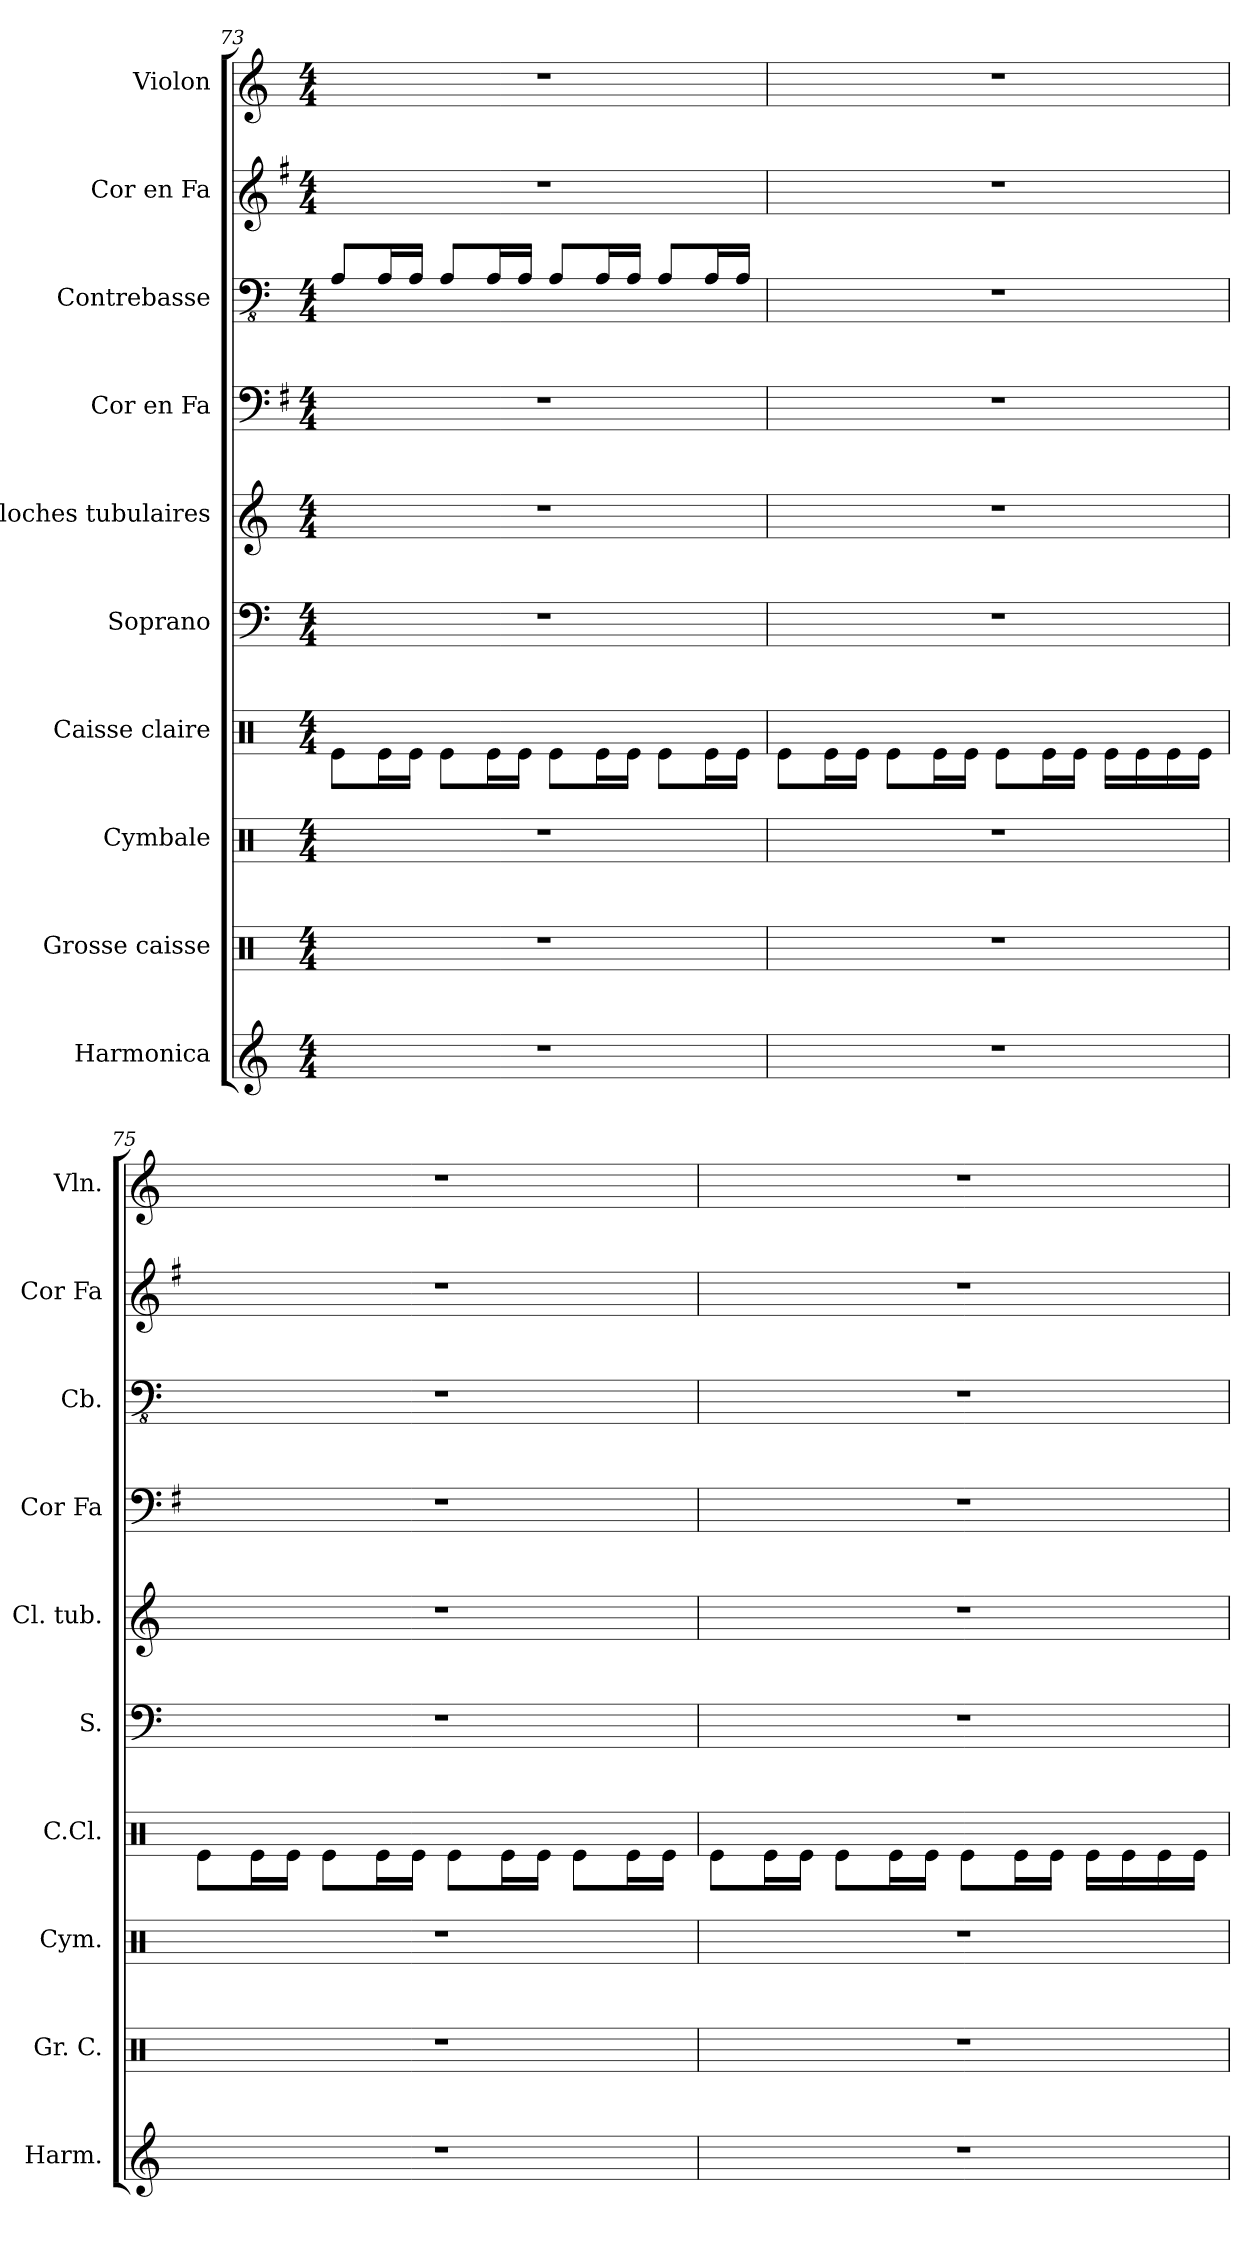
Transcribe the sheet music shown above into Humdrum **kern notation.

**kern	**kern	**kern	**kern	**kern	**kern	**kern	**kern	**kern	**kern
*part10	*part9	*part8	*part7	*part6	*part5	*part4	*part3	*part2	*part1
*staff10	*staff9	*staff8	*staff7	*staff6	*staff5	*staff4	*staff3	*staff2	*staff1
*I"Harmonica	*I"Grosse caisse	*I"Cymbale	*I"Caisse claire	*I"Soprano	*I"Cloches tubulaires	*I"Cor en Fa	*I"Contrebasse	*I"Cor en Fa	*I"Violon
*I'Harm.	*I'Gr. C.	*I'Cym.	*I'C.Cl.	*I'S.	*I'Cl. tub.	*I'Cor Fa	*I'Cb.	*I'Cor Fa	*I'Vln.
*clefG2	*clefX	*clefX	*clefX	*clefF4	*clefG2	*clefF4	*clefFv4	*clefG2	*clefG2
*	*	*	*	*	*	*ITrd4c7	*ITrd7c12	*ITrd4c7	*
*k[]	*k[]	*k[]	*k[]	*k[]	*k[]	*k[]	*k[]	*k[]	*k[]
*M4/4	*M4/4	*M4/4	*M4/4	*M4/4	*M4/4	*M4/4	*M4/4	*M4/4	*M4/4
=73	=73	=73	=73	=73	=73	=73	=73	=73	=73
1r	1r	1r	8Re\L	1r	1r	1r	8AAA/L	1r	1r
.	.	.	16Re\L	.	.	.	16AAA/L	.	.
.	.	.	16Re\JJ	.	.	.	16AAA/JJ	.	.
.	.	.	8Re\L	.	.	.	8AAA/L	.	.
.	.	.	16Re\L	.	.	.	16AAA/L	.	.
.	.	.	16Re\JJ	.	.	.	16AAA/JJ	.	.
.	.	.	8Re\L	.	.	.	8AAA/L	.	.
.	.	.	16Re\L	.	.	.	16AAA/L	.	.
.	.	.	16Re\JJ	.	.	.	16AAA/JJ	.	.
.	.	.	8Re\L	.	.	.	8AAA/L	.	.
.	.	.	16Re\L	.	.	.	16AAA/L	.	.
.	.	.	16Re\JJ	.	.	.	16AAA/JJ	.	.
!!LO:PB:g=z
=74	=74	=74	=74	=74	=74	=74	=74	=74	=74
1r	1r	1r	8Re\L	1r	1r	1r	1r	1r	1r
.	.	.	16Re\L	.	.	.	.	.	.
.	.	.	16Re\JJ	.	.	.	.	.	.
.	.	.	8Re\L	.	.	.	.	.	.
.	.	.	16Re\L	.	.	.	.	.	.
.	.	.	16Re\JJ	.	.	.	.	.	.
.	.	.	8Re\L	.	.	.	.	.	.
.	.	.	16Re\L	.	.	.	.	.	.
.	.	.	16Re\JJ	.	.	.	.	.	.
.	.	.	16Re\LL	.	.	.	.	.	.
.	.	.	16Re\	.	.	.	.	.	.
.	.	.	16Re\	.	.	.	.	.	.
.	.	.	16Re\JJ	.	.	.	.	.	.
=75	=75	=75	=75	=75	=75	=75	=75	=75	=75
1r	1r	1r	8Re\L	1r	1r	1r	1r	1r	1r
.	.	.	16Re\L	.	.	.	.	.	.
.	.	.	16Re\JJ	.	.	.	.	.	.
.	.	.	8Re\L	.	.	.	.	.	.
.	.	.	16Re\L	.	.	.	.	.	.
.	.	.	16Re\JJ	.	.	.	.	.	.
.	.	.	8Re\L	.	.	.	.	.	.
.	.	.	16Re\L	.	.	.	.	.	.
.	.	.	16Re\JJ	.	.	.	.	.	.
.	.	.	8Re\L	.	.	.	.	.	.
.	.	.	16Re\L	.	.	.	.	.	.
.	.	.	16Re\JJ	.	.	.	.	.	.
=76	=76	=76	=76	=76	=76	=76	=76	=76	=76
1r	1r	1r	8Re\L	1r	1r	1r	1r	1r	1r
.	.	.	16Re\L	.	.	.	.	.	.
.	.	.	16Re\JJ	.	.	.	.	.	.
.	.	.	8Re\L	.	.	.	.	.	.
.	.	.	16Re\L	.	.	.	.	.	.
.	.	.	16Re\JJ	.	.	.	.	.	.
.	.	.	8Re\L	.	.	.	.	.	.
.	.	.	16Re\L	.	.	.	.	.	.
.	.	.	16Re\JJ	.	.	.	.	.	.
.	.	.	16Re\LL	.	.	.	.	.	.
.	.	.	16Re\	.	.	.	.	.	.
.	.	.	16Re\	.	.	.	.	.	.
.	.	.	16Re\JJ	.	.	.	.	.	.
=	=	=	=	=	=	=	=	=	=
*-	*-	*-	*-	*-	*-	*-	*-	*-	*-
